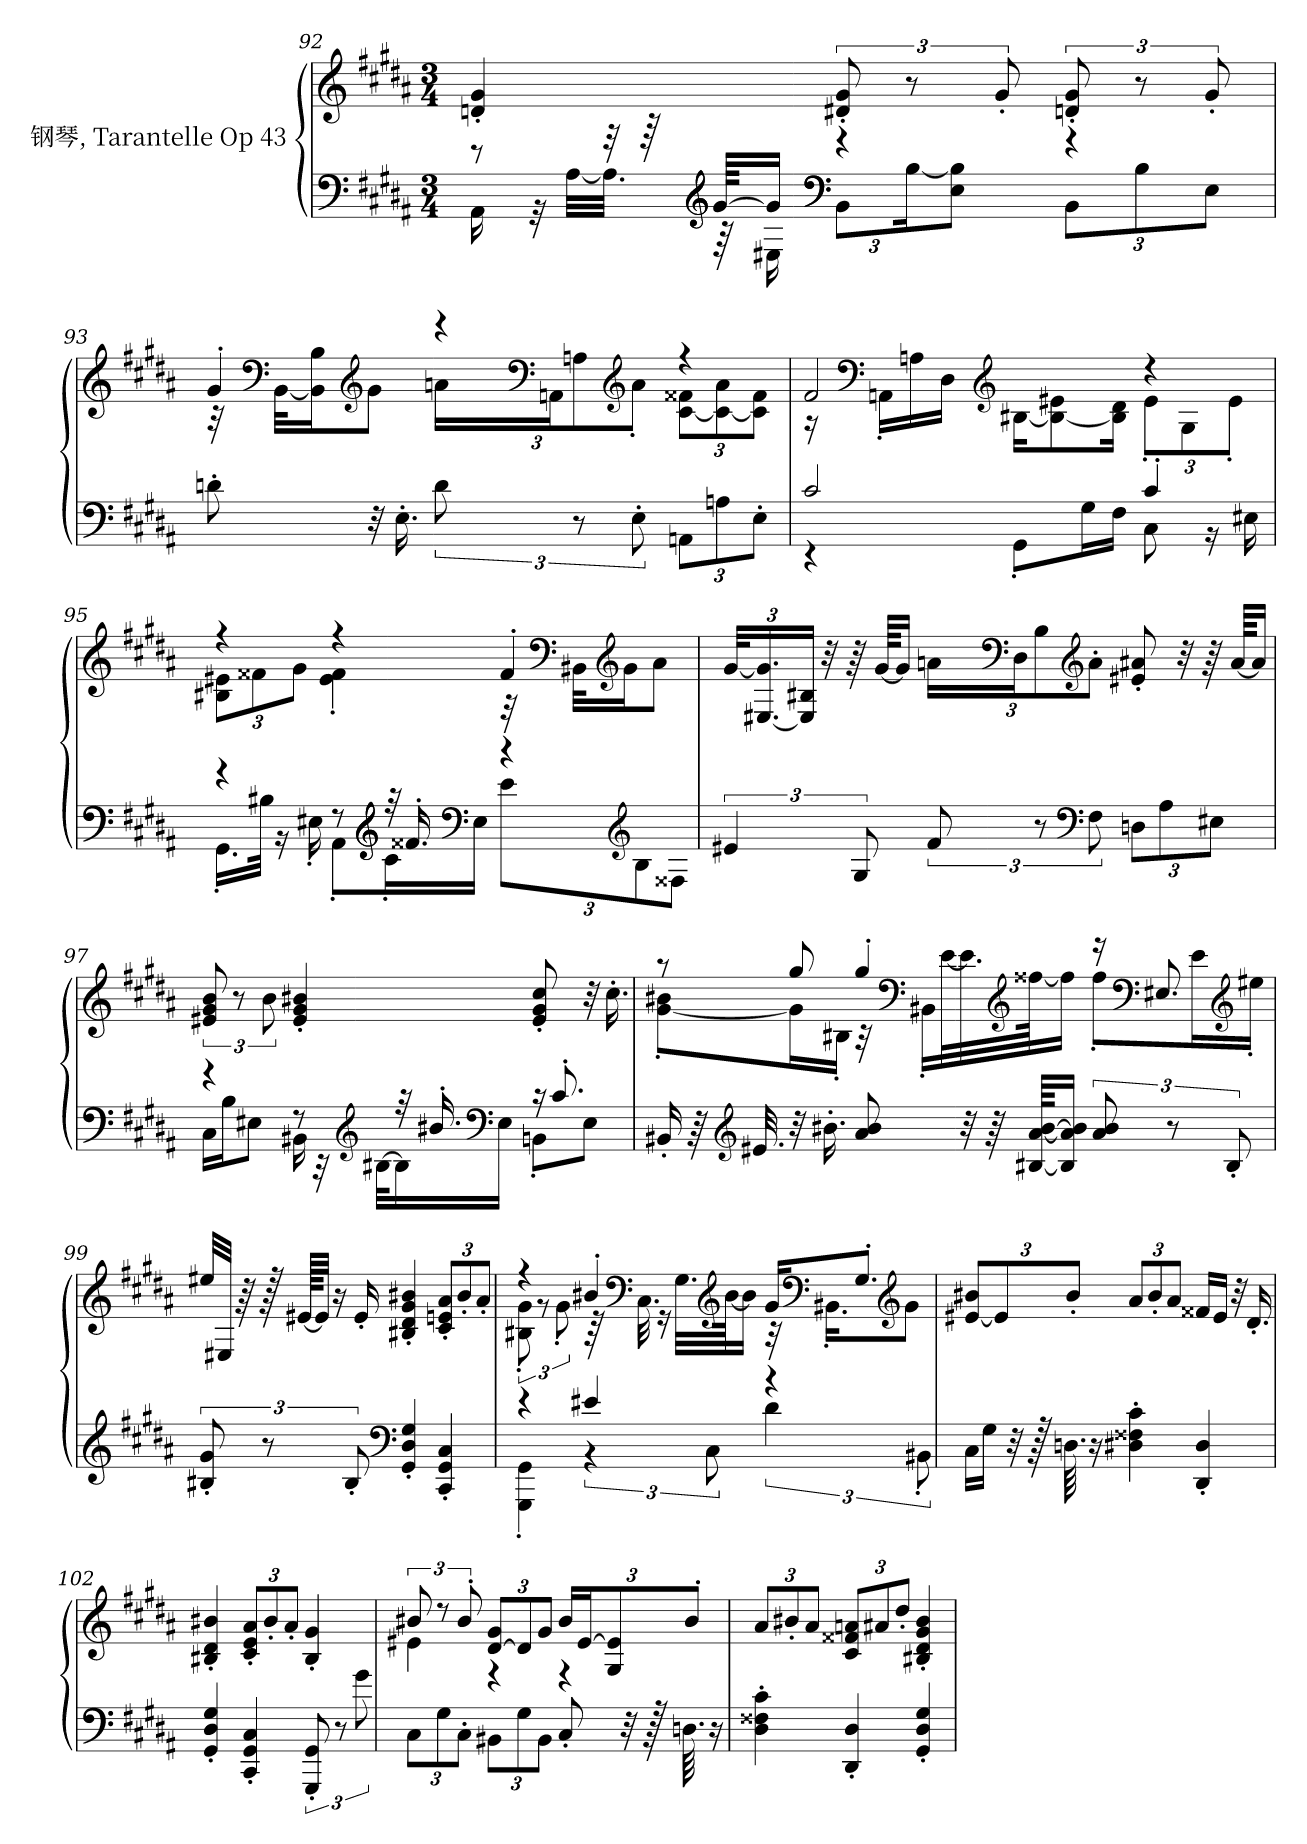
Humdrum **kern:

**kern	**kern
*part1	*part1
*staff2	*staff1
*I"钢琴, Tarantelle Op 43	*
*clefF4	*clefG2
*k[f#c#g#d#a#]	*k[f#c#g#d#a#]
*M3/4	*M3/4
=92	=92
*^	*
8r	16AA#\	4dn/' 4g#/'
.	32r	.
.	[32A#\LLL	.
32r	32.A#\JJJ]	.
64r	.	.
*clefG2	*	*
[64g#/KKLL	64r	.
16g#/JJ]	16E#X\	.
*clefF4	*	*
*	*Xbrackettup	*
4r	12BB\L	12d#X/' 12g#/'
.	[24B\K	12r
.	8E#\ 8B\]J	.
.	.	12g#'/
4r	12BB\L	12dn/' 12g#/'
.	12B\	12r
.	12E#\J	12g#'/
*v	*v	*
!!LO:LB:g=z
=93	=93
*	*^
8dn'\	4g#'/	32r
*	*clefF4	*
.	.	[32BB\KLL
.	.	16BB\] 16B\J
*	*clefG2	*
32r	.	8g#\J
16.E'\	.	.
*brackettup	*	*Xbrackettup
12d\	4r	24an\LL
*	*clefF4	*
.	.	24AAn\J
12r	.	12An\
*	*clefG2	*
12E'\	.	12a'\J
*Xbrackettup	*	*
12AAn\L	4r	[12c#\ 12f##X\L
12An\	.	12c#\_ 12a\
12E'\J	.	12c#\] 12f##\J
=94	=94	=94
*^	*	*
2c#/	4r	2f#/	16r
*	*	*clefF4	*
.	.	.	16AAn'\LL
.	.	.	16An\
.	.	.	16D#\JJ
*	*	*clefG2	*
.	8GG#'\L	.	[16B#X\KL
.	.	.	8B#\_ 8e#X\
.	16G#\L	.	.
.	16F#\JJ	.	16B#\] 16d#\Jk
4c#'/	8C#\	4r	12e#'\L
.	.	.	12G#\
.	16r	.	.
.	.	.	12e#'\J
.	16E#X\	.	.
!!LO:LB:g=z	!!
=95	=95	=95	=95
4r	16.GG#'\LL	4r	12B#X\ 12e#X\L
.	.	.	12f##X\
.	32B#X\JJk	.	.
.	16r	.	.
.	.	.	12g#\J
.	16E#X'\	.	.
8r	8AA#'\L	4r	4e#\' 4f##\'
*clefG2	*	*	*
32r	16c#'\L	.	.
16.f##X'/	.	.	.
*clefF4	*	*	*
.	16E#\JJ	.	.
4r	12e\L	4f##'/	32r
*	*	*clefF4	*
.	.	.	32BB#X\KLL
*	*	*clefG2	*
.	.	.	16g#\J
*clefG2	*	*	*
.	12B#\	.	.
.	.	.	8a#\J
.	12F##X\J	.	.
*v	*v	*	*
*	*v	*v
!!LO:LB:g=z
=96	=96
*brackettup	*
6e#X/	[48g#/KLL
.	[24.E#X/ 24.g#/]
.	24E#/] 24B#X/JJ
.	32r
.	64r
12G#/	.
.	[64g#/KKLL
.	16g#/JJ]
12f#/	24an\LL
*	*clefF4
.	24D#\J
12r	12B#\
*clefF4	*clefG2
12F#\	12a'\J
*Xbrackettup	*
12Dn\L	8e#X/' 8a#X/'
12A#\	.
.	32r
.	64r
12E#X\J	.
.	[64a#/KKLL
.	16a#/JJ]
!!LO:LB:g=z
=97	=97
*^	*
*	*	*brackettup
4r	16C#\LL	12e#X/ 12g#/ 12b/
.	16B\J	.
.	.	12r
.	8E#X\J	.
.	.	12b\
8r	16BB#X\	4e#/' 4g#/' 4b#X/'
.	32r	.
*clefG2	*	*
.	[32B#X\KLL	.
32r	16B#\]	.
16.b#X'/	.	.
*clefF4	*	*
.	16E#\JJ	.
16r	8BBn'\L	8e#/' 8g#/' 8cc#/'
8.c#'/	.	.
.	8E#\J	32r
.	.	16.cc#'\
*v	*v	*
!!LO:PB:g=z
=98	=98
*	*^
16BB#X'/	8r	[8g#\' 8b#X\'L
64r	.	.
*clefG2	*	*
32.e#X/	.	.
32r	8gg#/	16g#\L]
16.b#X'\	.	.
.	.	16B#X'\JJ
8a#/ 8b#/	4gg#'/	32r
*	*clefF4	*
.	.	16BB#X'\LL
.	.	[32e\L
32r	.	32.e\]
64r	.	.
*	*clefG2	*
[64B#X/ [64a#/ [64b#/KKLL	.	[64ff##X\JK
16B#/] 16a#/] 16b#/]JJ	.	16ff##\JJ]
*brackettup	*	*
12a#/ 12b#/	16r	8ff##'\L
*	*clefF4	*
.	8.E#X/	.
12r	.	.
.	.	16e\L
12B#'/	.	.
*	*clefG2	*
.	.	16ee#X'\JJ
*	*v	*v
!!LO:LB:g=z
=99	=99
12B#X/' 12g#/'	32ee#X/LLL
.	32E#X/JJJ
.	64r
.	128r
12r	.
.	[128e#X/KKLLL
.	32e#/JJJ]
.	16r
12B#'/	.
.	16e#'/
*clefF4	*
4GG#/' 4D#/' 4G#/'	4B#X/' 4d#/' 4g#/' 4b#X/'
*	*Xbrackettup
4CC#/' 4GG#/' 4C#/'	12c#/' 12en/' 12a#/'L
.	12b#'/
.	12a#'/J
=100	=100
*^	*^
*	*	*	*brackettup
4r	4GGG#\' 4GG#\'	4r	12B#X\' 12g#\'
.	.	.	12r
.	.	.	12g#'\
4e#X/	6r	4b#X'/	64r
*	*	*clefF4	*
.	.	.	32.C#\
.	.	.	16r
.	.	.	32.G#\LLL
.	12C#\	.	.
*	*	*clefG2	*
.	.	.	[64b#\JK
.	.	.	16b#\JJ]
4r	6d#\	16g#/KL	32r
*	*	*clefF4	*
.	.	.	16.BB#X'\KL
.	.	8.G#'/J	.
*	*	*clefG2	*
.	.	.	8g#\J
.	12BB#X'\	.	.
*v	*v	*	*
*	*v	*v
!!LO:LB:g=z
=101	=101
*	*Xbrackettup
16C#\LL	[12e#X/ 12b#X/L
16G#\JJ	.
.	12e#/]
32r	.
128r	.
64.Dn\	.
.	12b#'/J
16r	.
4D#X\' 4F##X\' 4c#\'	12a#/L
.	12b#'/
.	12a#/J
4DD#/' 4D#/'	16f##X/LL
.	16e#/JJ
.	32r
.	16.d#'/
=102	=102
4GG#/' 4D#/' 4G#/'	4B#X/' 4d#/' 4b#X/'
4CC#/' 4GG#/' 4C#/'	12c#/' 12e/' 12a#/'L
.	12b#'/
.	12a#'/J
12GGG#/' 12GG#/'	4B#/' 4g#/'
12r	.
12g#\	.
!!LO:LB:g=z
=103	=103
*Xbrackettup	*brackettup
*	*^
12C#\L	12b#X/	4e#X\
12G#\	12r	.
12C#'\J	12b#'/	.
*	*Xbrackettup	*
12BB#X\L	[12d#/ 12g#/L	4r
12G#\	12d#/]	.
12BB#\J	12g#/J	.
8C#'/	24b#/LL	4r
.	[24e#/J	.
.	12G#/ 12e#/]	.
32r	.	.
128r	.	.
64.Dn\	.	.
.	12b#'/J	.
16r	.	.
*	*v	*v
=104	=104
4D#\' 4F##X\' 4c#\'	12a#/L
.	12b#X'/
.	12a#/J
4DD#/' 4D#/'	12c#/ 12f##X/ 12an/L
.	12a#X/
.	12dd#'/J
4GG#/' 4D#/' 4G#/'	4B#X/' 4d#/' 4g#/' 4b#/'
=	=
*-	*-
